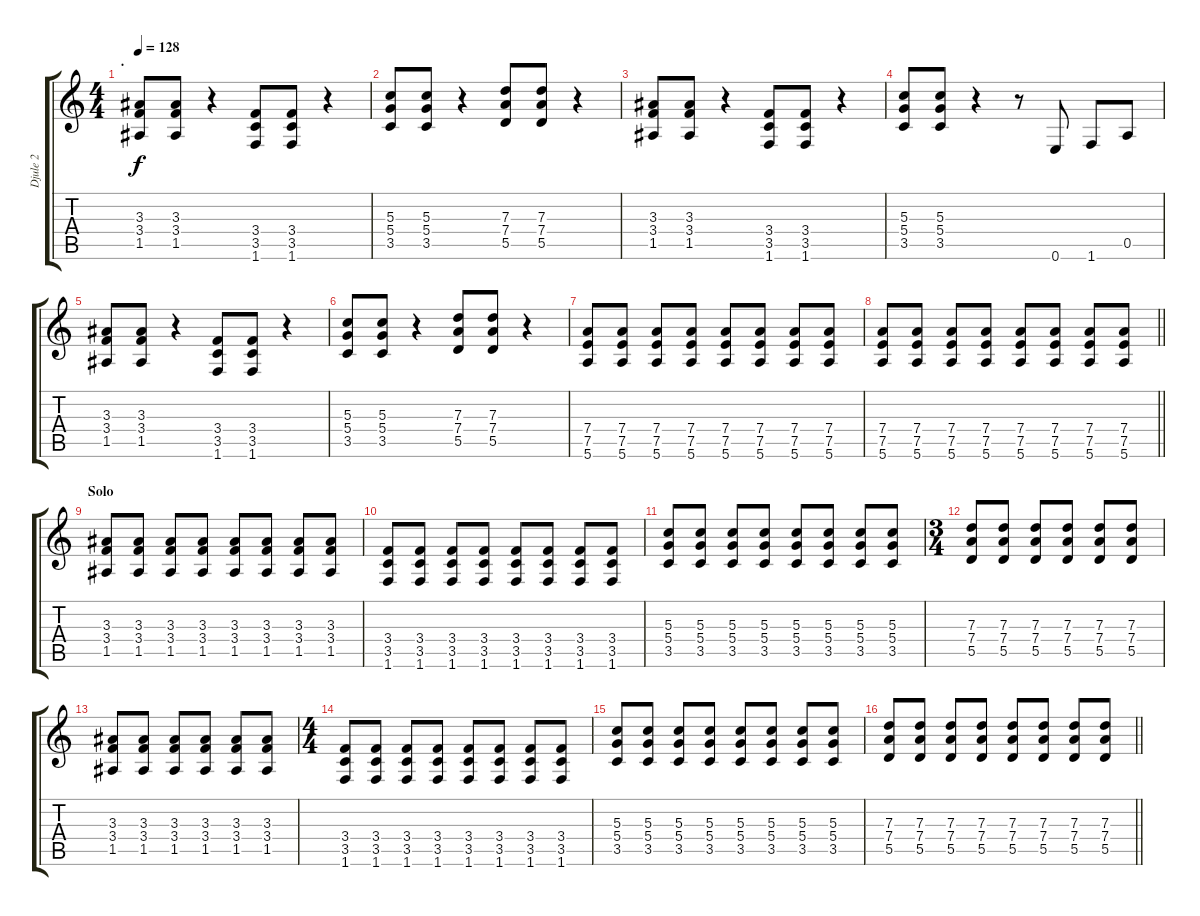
\track ("Djule 2" "Djule 2") {instrument overdrivenguitar}
\staff {score tabs}
\tuning (E4 B3 G3 D3 A2 E2) {hide}
\ts (4 4)
\section ("" ".")
\tempo 128
\clef g2
\ks c
(3.3 3.4 1.5).8{dy f} (3.3 3.4 1.5).8 r.4 (3.4 3.5 1.6).8 (3.4 3.5 1.6).8 r.4 |
(5.3 5.4 3.5).8 (5.3 5.4 3.5).8 r.4 (7.3 7.4 5.5).8 (7.3 7.4 5.5).8 r.4 |
(3.3 3.4 1.5).8 (3.3 3.4 1.5).8 r.4 (3.4 3.5 1.6).8 (3.4 3.5 1.6).8 r.4 |
(5.3 5.4 3.5).8 (5.3 5.4 3.5).8 r.4 r.8 0.6.8 1.6.8 0.5.8 |
(3.3 3.4 1.5).8 (3.3 3.4 1.5).8 r.4 (3.4 3.5 1.6).8 (3.4 3.5 1.6).8 r.4 |
(5.3 5.4 3.5).8 (5.3 5.4 3.5).8 r.4 (7.3 7.4 5.5).8 (7.3 7.4 5.5).8 r.4 |
(7.4 7.5 5.6).8 (7.4 7.5 5.6).8 (7.4 7.5 5.6).8 (7.4 7.5 5.6).8 (7.4 7.5 5.6).8 (7.4 7.5 5.6).8 (7.4 7.5 5.6).8 (7.4 7.5 5.6).8 |
\barLineRight lightlight
(7.4 7.5 5.6).8 (7.4 7.5 5.6).8 (7.4 7.5 5.6).8 (7.4 7.5 5.6).8 (7.4 7.5 5.6).8 (7.4 7.5 5.6).8 (7.4 7.5 5.6).8 (7.4 7.5 5.6).8 |
\section ("" "Solo")
(3.3 3.4 1.5).8 (3.3 3.4 1.5).8 (3.3 3.4 1.5).8 (3.3 3.4 1.5).8 (3.3 3.4 1.5).8 (3.3 3.4 1.5).8 (3.3 3.4 1.5).8 (3.3 3.4 1.5).8 |
(3.4 3.5 1.6).8 (3.4 3.5 1.6).8 (3.4 3.5 1.6).8 (3.4 3.5 1.6).8 (3.4 3.5 1.6).8 (3.4 3.5 1.6).8 (3.4 3.5 1.6).8 (3.4 3.5 1.6).8 |
(5.3 5.4 3.5).8 (5.3 5.4 3.5).8 (5.3 5.4 3.5).8 (5.3 5.4 3.5).8 (5.3 5.4 3.5).8 (5.3 5.4 3.5).8 (5.3 5.4 3.5).8 (5.3 5.4 3.5).8 |
\ts (3 4)
(7.3 7.4 5.5).8 (7.3 7.4 5.5).8 (7.3 7.4 5.5).8 (7.3 7.4 5.5).8 (7.3 7.4 5.5).8 (7.3 7.4 5.5).8 |
(3.3 3.4 1.5).8 (3.3 3.4 1.5).8 (3.3 3.4 1.5).8 (3.3 3.4 1.5).8 (3.3 3.4 1.5).8 (3.3 3.4 1.5).8 |
\ts (4 4)
(3.4 3.5 1.6).8 (3.4 3.5 1.6).8 (3.4 3.5 1.6).8 (3.4 3.5 1.6).8 (3.4 3.5 1.6).8 (3.4 3.5 1.6).8 (3.4 3.5 1.6).8 (3.4 3.5 1.6).8 |
(5.3 5.4 3.5).8 (5.3 5.4 3.5).8 (5.3 5.4 3.5).8 (5.3 5.4 3.5).8 (5.3 5.4 3.5).8 (5.3 5.4 3.5).8 (5.3 5.4 3.5).8 (5.3 5.4 3.5).8 |
\barLineRight lightlight
(7.3 7.4 5.5).8 (7.3 7.4 5.5).8 (7.3 7.4 5.5).8 (7.3 7.4 5.5).8 (7.3 7.4 5.5).8 (7.3 7.4 5.5).8 (7.3 7.4 5.5).8 (7.3 7.4 5.5).8
